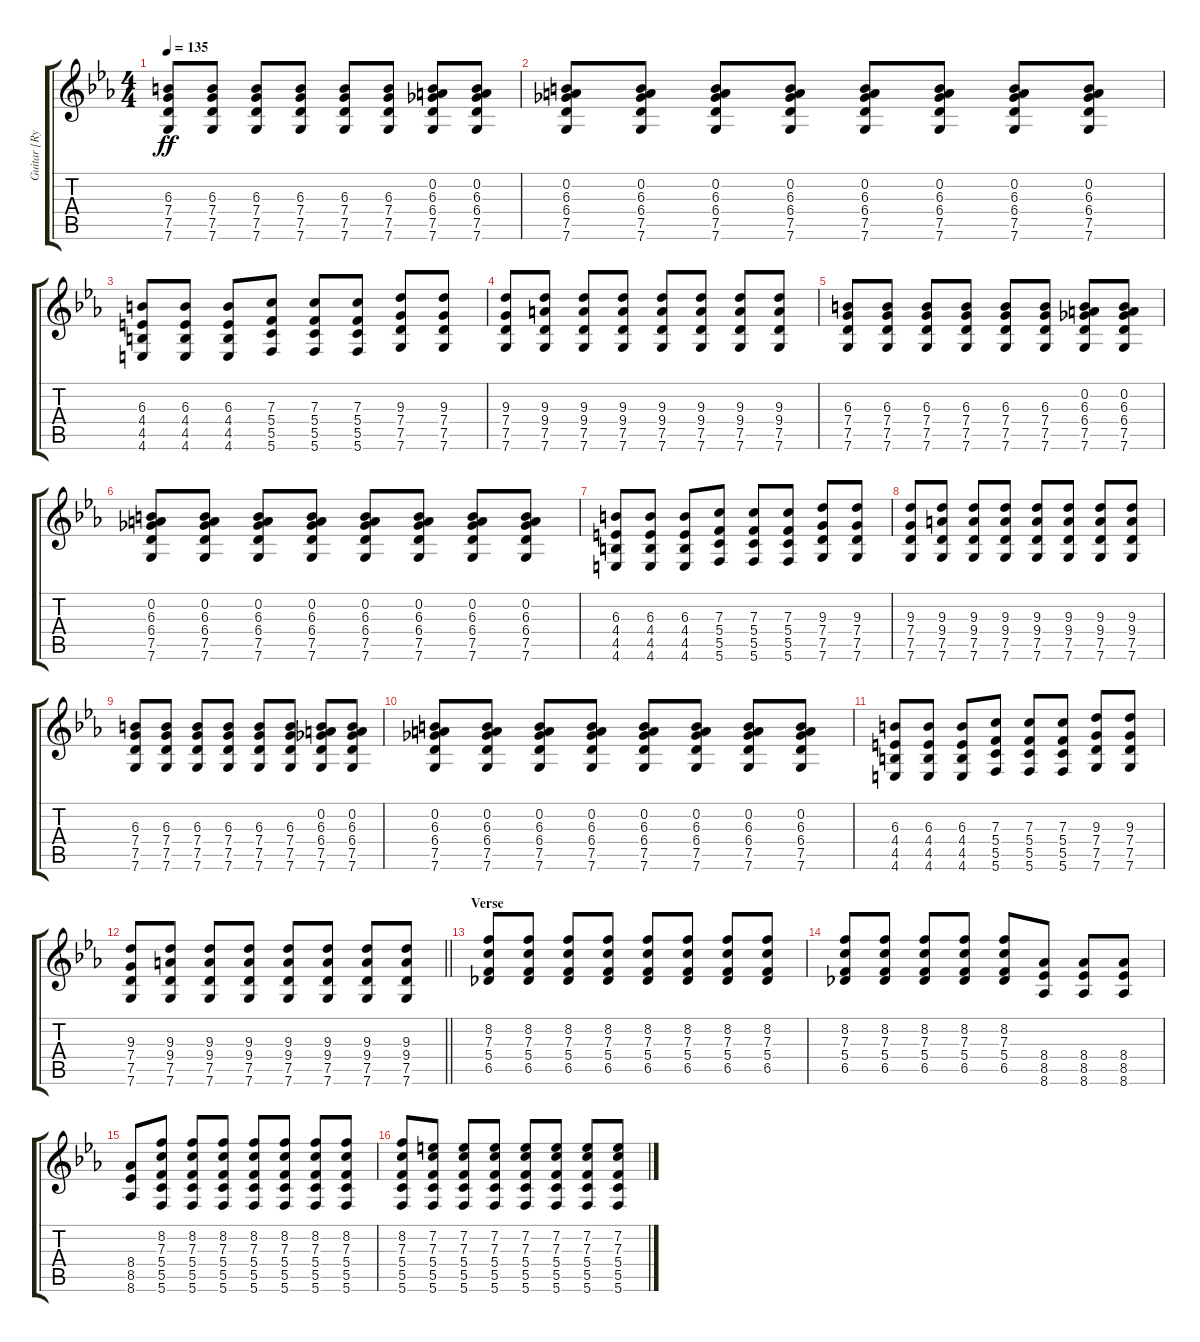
\track ("Guitar [Ryan Primrack]" "Guitar [Ry") {instrument distortionguitar}
\staff {score tabs}
\tuning (D4 A3 F3 C3 G2 C2) {hide}
\ts (4 4)
\tempo 135
\clef g2
\ks cminor
(6.3 7.4 7.5 7.6).8{dy ff} (6.3 7.4 7.5 7.6).8 (6.3 7.4 7.5 7.6).8 (6.3 7.4 7.5 7.6).8 (6.3 7.4 7.5 7.6).8 (6.3 7.4 7.5 7.6).8 (0.2 6.3 6.4 7.5 7.6).8 (0.2 6.3 6.4 7.5 7.6).8 |
(0.2 6.3 6.4 7.5 7.6).8 (0.2 6.3 6.4 7.5 7.6).8 (0.2 6.3 6.4 7.5 7.6).8 (0.2 6.3 6.4 7.5 7.6).8 (0.2 6.3 6.4 7.5 7.6).8 (0.2 6.3 6.4 7.5 7.6).8 (0.2 6.3 6.4 7.5 7.6).8 (0.2 6.3 6.4 7.5 7.6).8 |
(6.3 4.4 4.5 4.6).8 (6.3 4.4 4.5 4.6).8 (6.3 4.4 4.5 4.6).8 (7.3 5.4 5.5 5.6).8 (7.3 5.4 5.5 5.6).8 (7.3 5.4 5.5 5.6).8 (9.3 7.4 7.5 7.6).8 (9.3 7.4 7.5 7.6).8 |
(9.3 7.4 7.5 7.6).8 (9.3 9.4 7.5 7.6).8 (9.3 9.4 7.5 7.6).8 (9.3 9.4 7.5 7.6).8 (9.3 9.4 7.5 7.6).8 (9.3 9.4 7.5 7.6).8 (9.3 9.4 7.5 7.6).8 (9.3 9.4 7.5 7.6).8 |
(6.3 7.4 7.5 7.6).8 (6.3 7.4 7.5 7.6).8 (6.3 7.4 7.5 7.6).8 (6.3 7.4 7.5 7.6).8 (6.3 7.4 7.5 7.6).8 (6.3 7.4 7.5 7.6).8 (0.2 6.3 6.4 7.5 7.6).8 (0.2 6.3 6.4 7.5 7.6).8 |
(0.2 6.3 6.4 7.5 7.6).8 (0.2 6.3 6.4 7.5 7.6).8 (0.2 6.3 6.4 7.5 7.6).8 (0.2 6.3 6.4 7.5 7.6).8 (0.2 6.3 6.4 7.5 7.6).8 (0.2 6.3 6.4 7.5 7.6).8 (0.2 6.3 6.4 7.5 7.6).8 (0.2 6.3 6.4 7.5 7.6).8 |
(6.3 4.4 4.5 4.6).8 (6.3 4.4 4.5 4.6).8 (6.3 4.4 4.5 4.6).8 (7.3 5.4 5.5 5.6).8 (7.3 5.4 5.5 5.6).8 (7.3 5.4 5.5 5.6).8 (9.3 7.4 7.5 7.6).8 (9.3 7.4 7.5 7.6).8 |
(9.3 7.4 7.5 7.6).8 (9.3 9.4 7.5 7.6).8 (9.3 9.4 7.5 7.6).8 (9.3 9.4 7.5 7.6).8 (9.3 9.4 7.5 7.6).8 (9.3 9.4 7.5 7.6).8 (9.3 9.4 7.5 7.6).8 (9.3 9.4 7.5 7.6).8 |
(6.3 7.4 7.5 7.6).8 (6.3 7.4 7.5 7.6).8 (6.3 7.4 7.5 7.6).8 (6.3 7.4 7.5 7.6).8 (6.3 7.4 7.5 7.6).8 (6.3 7.4 7.5 7.6).8 (0.2 6.3 6.4 7.5 7.6).8 (0.2 6.3 6.4 7.5 7.6).8 |
(0.2 6.3 6.4 7.5 7.6).8 (0.2 6.3 6.4 7.5 7.6).8 (0.2 6.3 6.4 7.5 7.6).8 (0.2 6.3 6.4 7.5 7.6).8 (0.2 6.3 6.4 7.5 7.6).8 (0.2 6.3 6.4 7.5 7.6).8 (0.2 6.3 6.4 7.5 7.6).8 (0.2 6.3 6.4 7.5 7.6).8 |
(6.3 4.4 4.5 4.6).8 (6.3 4.4 4.5 4.6).8 (6.3 4.4 4.5 4.6).8 (7.3 5.4 5.5 5.6).8 (7.3 5.4 5.5 5.6).8 (7.3 5.4 5.5 5.6).8 (9.3 7.4 7.5 7.6).8 (9.3 7.4 7.5 7.6).8 |
\barLineRight lightlight
(9.3 7.4 7.5 7.6).8 (9.3 9.4 7.5 7.6).8 (9.3 9.4 7.5 7.6).8 (9.3 9.4 7.5 7.6).8 (9.3 9.4 7.5 7.6).8 (9.3 9.4 7.5 7.6).8 (9.3 9.4 7.5 7.6).8 (9.3 9.4 7.5 7.6).8 |
\section ("" "Verse")
(8.2 7.3 5.4 6.5).8 (8.2 7.3 5.4 6.5).8 (8.2 7.3 5.4 6.5).8 (8.2 7.3 5.4 6.5).8 (8.2 7.3 5.4 6.5).8 (8.2 7.3 5.4 6.5).8 (8.2 7.3 5.4 6.5).8 (8.2 7.3 5.4 6.5).8 |
(8.2 7.3 5.4 6.5).8 (8.2 7.3 5.4 6.5).8 (8.2 7.3 5.4 6.5).8 (8.2 7.3 5.4 6.5).8 (8.2 7.3 5.4 6.5).8 (8.4 8.5 8.6).8 (8.4 8.5 8.6).8 (8.4 8.5 8.6).8 |
(8.4 8.5 8.6).8 (8.2 7.3 5.4 5.5 5.6).8 (8.2 7.3 5.4 5.5 5.6).8 (8.2 7.3 5.4 5.5 5.6).8 (8.2 7.3 5.4 5.5 5.6).8 (8.2 7.3 5.4 5.5 5.6).8 (8.2 7.3 5.4 5.5 5.6).8 (8.2 7.3 5.4 5.5 5.6).8 |
(8.2 7.3 5.4 5.5 5.6).8 (7.2 7.3 5.4 5.5 5.6).8 (7.2 7.3 5.4 5.5 5.6).8 (7.2 7.3 5.4 5.5 5.6).8 (7.2 7.3 5.4 5.5 5.6).8 (7.2 7.3 5.4 5.5 5.6).8 (7.2 7.3 5.4 5.5 5.6).8 (7.2 7.3 5.4 5.5 5.6).8
